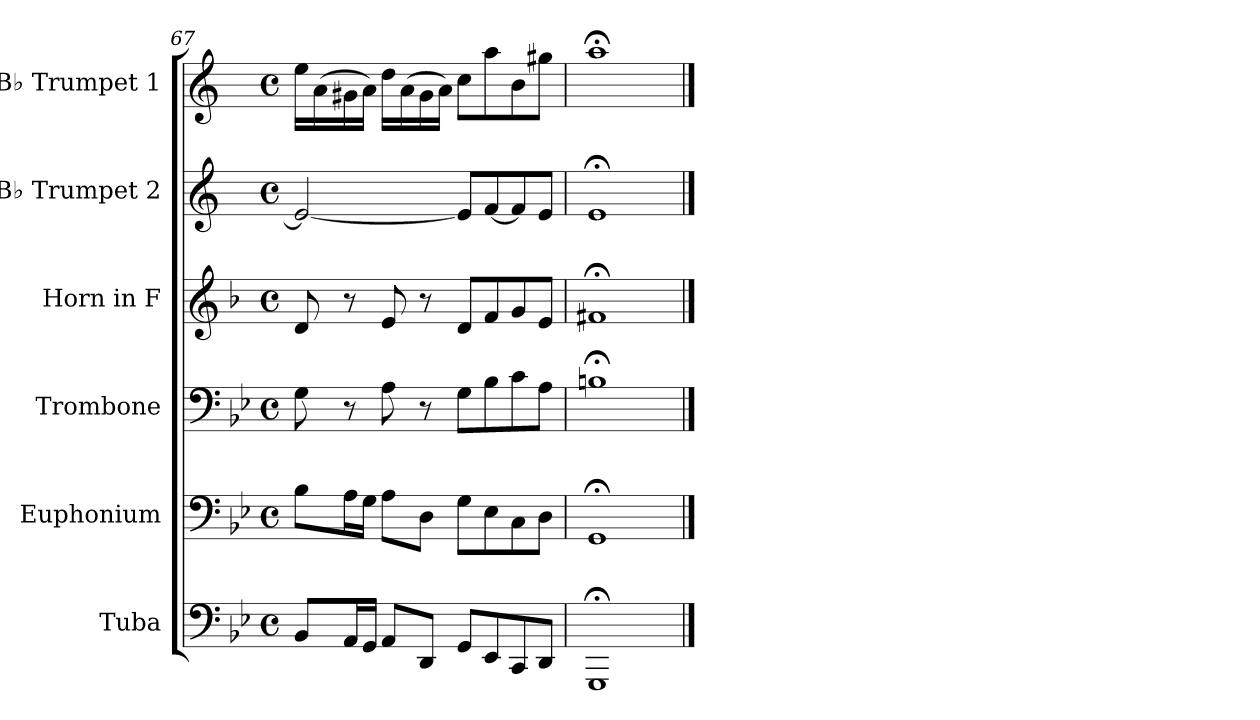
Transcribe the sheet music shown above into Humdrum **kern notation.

**kern	**kern	**kern	**kern	**kern	**kern
*part6	*part5	*part4	*part3	*part2	*part1
*staff6	*staff5	*staff4	*staff3	*staff2	*staff1
*I"Tuba	*I"Euphonium	*I"Trombone	*I"Horn in F	*I"B♭ Trumpet 2	*I"B♭ Trumpet 1
*I'Tba	*	*I'Trb	*I'Hn	*I'Tpt	*I'Tpt
!!LO:PB:g=z
*clefF4	*clefF4	*clefF4	*clefG2	*clefG2	*clefG2
*	*	*	*ITrd4c7	*ITrd1c2	*ITrd1c2
*k[b-e-]	*k[b-e-]	*k[b-e-]	*k[b-e-]	*k[b-e-]	*k[b-e-]
*M4/4	*M4/4	*M4/4	*M4/4	*M4/4	*M4/4
*met(c)	*met(c)	*met(c)	*met(c)	*met(c)	*met(c)
=67	=67	=67	=67	=67	=67
8BB-/L	8B-\L	8G\	8G/	2d/_	16dd\LL
.	.	.	.	.	(>16g\
16AA/L	16A\L	8r	8r	.	16f#X\
16GG/JJ	16G\JJ	.	.	.	16g\JJ)
8AA/L	8A\L	8A\	8A/	.	16cc\LL
.	.	.	.	.	(>16g\
8DD/J	8D\J	8r	8r	.	16f#\
.	.	.	.	.	16g\JJ)
8GG/L	8G\L	8G\L	8G/L	8d/L]	8b-\L
8EE-/	8E-\	8B-\	8B-/	[8e-/	8gg\
8CC/	8C\	8c\	8c/	8e-/]	8a\
8DD/J	8D\J	8A\J	8A/J	8d/J	8ff#X\J
=68	=68	=68	=68	=68	=68
1GGG;<	1GG;<	1Bn;<	1Bn;<	1d;<	1gg;<
==	==	==	==	==	==
*-	*-	*-	*-	*-	*-
